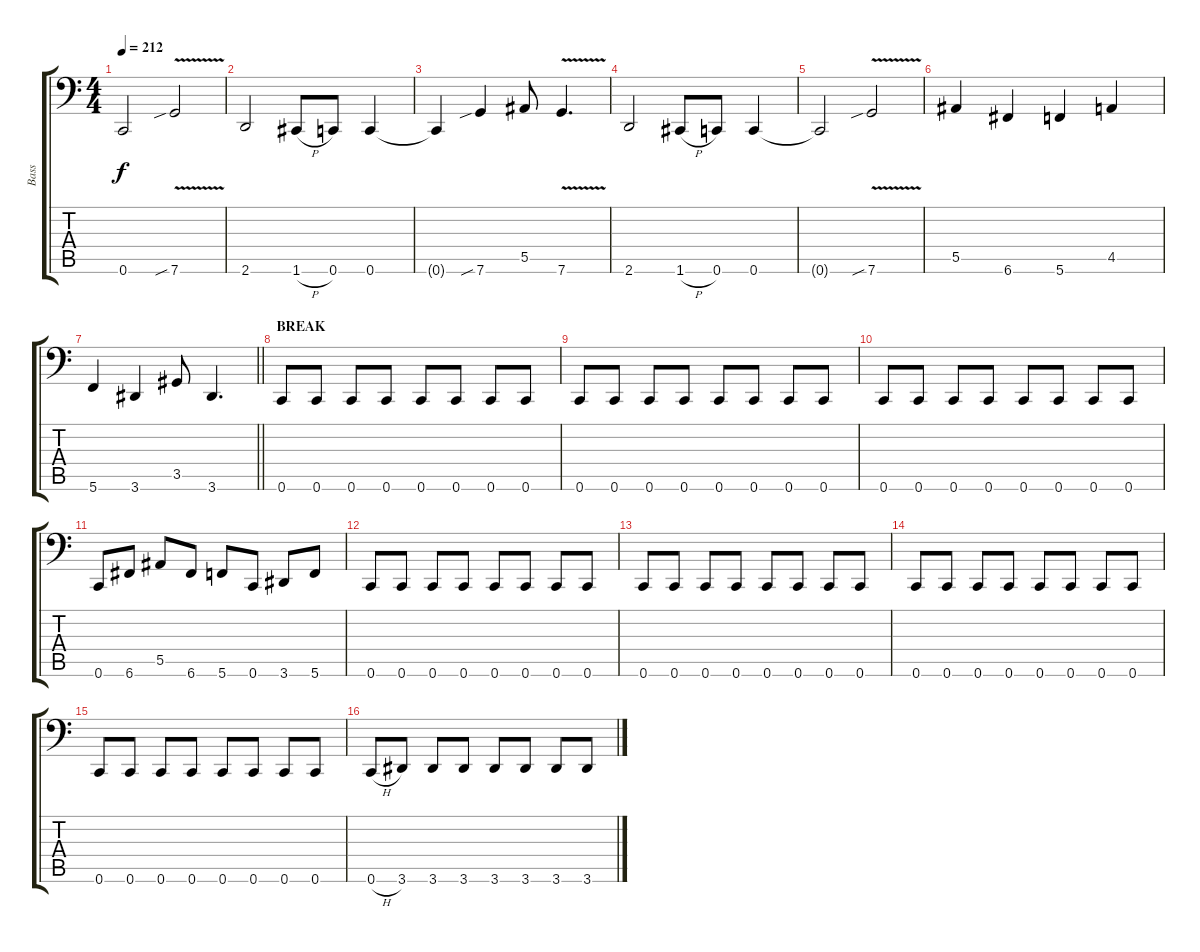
\track ("Bass" "Bass") {instrument electricbassfinger}
\staff {score tabs}
\tuning (C3 G2 Eb2 Bb1 F1 C1) {hide}
\ts (4 4)
\tempo 212
\clef f4
\ks c
0.6{t}.2{dy f} 7.6{v sib}.2 |
2.6.2 1.6{h}.8 0.6.8 0.6.4 |
0.6{t}.4 7.6{sib}.4 5.5.8 7.6{v}.4{d} |
2.6.2 1.6{h}.8 0.6.8 0.6.4 |
0.6{t}.2 7.6{v sib}.2 |
5.5.4 6.6.4 5.6.4 4.5.4 |
\barLineRight lightlight
5.6.4 3.6.4 3.5.8 3.6.4{d} |
\section ("" "BREAK")
0.6.8 0.6.8 0.6.8 0.6.8 0.6.8 0.6.8 0.6.8 0.6.8 |
0.6.8 0.6.8 0.6.8 0.6.8 0.6.8 0.6.8 0.6.8 0.6.8 |
0.6.8 0.6.8 0.6.8 0.6.8 0.6.8 0.6.8 0.6.8 0.6.8 |
0.6.8 6.6.8 5.5.8 6.6.8 5.6.8 0.6.8 3.6.8 5.6.8 |
0.6.8 0.6.8 0.6.8 0.6.8 0.6.8 0.6.8 0.6.8 0.6.8 |
0.6.8 0.6.8 0.6.8 0.6.8 0.6.8 0.6.8 0.6.8 0.6.8 |
0.6.8 0.6.8 0.6.8 0.6.8 0.6.8 0.6.8 0.6.8 0.6.8 |
0.6.8 0.6.8 0.6.8 0.6.8 0.6.8 0.6.8 0.6.8 0.6.8 |
0.6{h}.8 3.6.8 3.6.8 3.6.8 3.6.8 3.6.8 3.6.8 3.6.8
